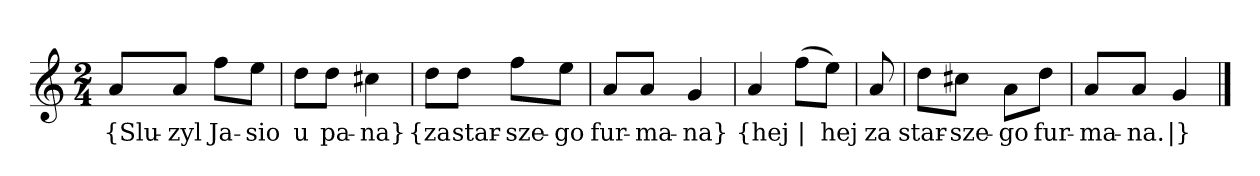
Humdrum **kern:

**kern	**text
*part1	*part1
*staff1	*staff1
*clefG2	*
*k[]	*
*M2/4	*
=	=
8a/L	{Slu-
8a/J	-zyl
8ff\L	Ja-
8ee\J	-sio
=2	=2
8dd\L	u
8dd\J	pa-
4cc#X	-na}
=3y	=3y
8dd\L	{za
8dd\J	star-
8ff\L	-sze-
8ee\J	-go
=4	=4
8a/L	fur-
8a/J	-ma-
4g	-na}
=5y	=5y
4a	{hej
(8ff\L	|
8ee\J)	hej
=6y	=6y
8a	za
=7	=7
8dd\L	star-
8cc#X\J	-sze-
8a\L	-go
8dd\J	fur-
=8	=8
8a/L	-ma-
8a/J	-na.
4g	|}
==	==
*-	*-
